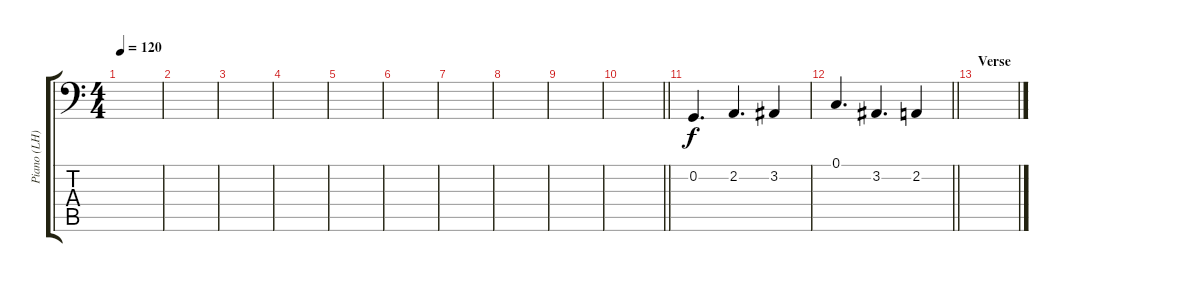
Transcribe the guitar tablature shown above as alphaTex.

\track ("Piano (LH)" "Piano (LH)") {instrument acousticgrandpiano}
\staff {score tabs}
\tuning (C3 G2 D2 A1 E1 B0) {hide}
\ts (4 4)
\tempo 120
\clef f4
\ks c
|
|
|
|
|
|
|
|
|
\barLineRight lightlight
|
\section ("" "")
0.2.4{d} 2.2.4{d} 3.2.4 |
\barLineRight lightlight
0.1.4{d} 3.2.4{d} 2.2.4 |
\section ("" "Verse")
